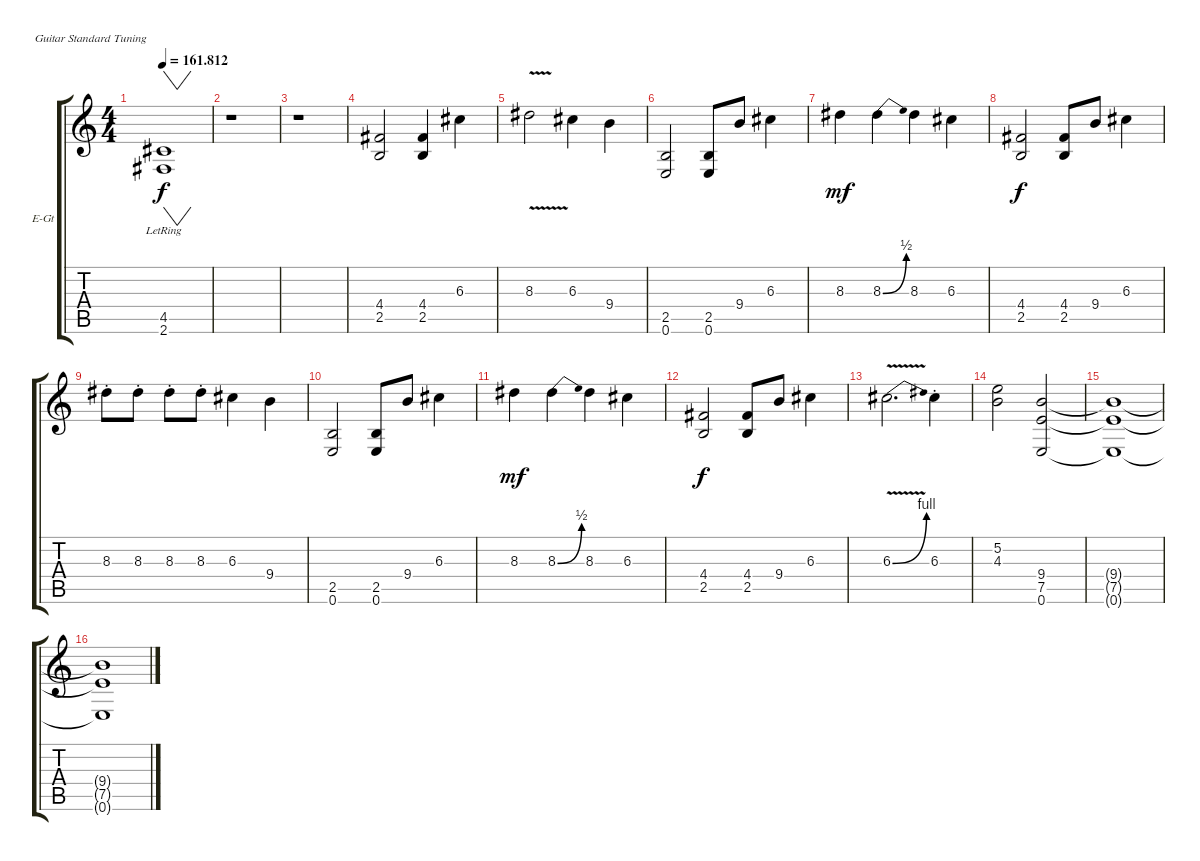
\bracketExtendMode groupsimilarinstruments
\firstSystemTrackNameOrientation horizontal
\otherSystemsTrackNameOrientation horizontal
\track ("Guitar" "E-Gt") {solo instrument overdrivenguitar}
\staff {score tabs}
\tuning (E4 B3 G3 D3 A2 E2)
\ts (4 4)
\tempo
161.812
\accidentals auto
\clef g2
\ottava regular
\simile none
\ks c
(4.5{lr t} 2.6{lr t}).1{vw dy f} |
r.1 |
r.1 |
(4.4 2.5).2 (4.4 2.5).4 6.3.4 |
8.3{v}.2 6.3.4 9.4.4 |
(2.5 0.6).2 (2.5 0.6).8 9.4.8 6.3.4 |
8.3.4{dy mf} 8.3{be (bend 0 0 15 2)}.4 8.3.4 6.3.4 |
(4.4 2.5).2{dy f} (4.4 2.5).8 9.4.8 6.3.4 |
8.3{st}.8 8.3{st}.8 8.3{st}.8 8.3{st}.8 6.3.4 9.4.4 |
(2.5 0.6).2 (2.5 0.6).8 9.4.8 6.3.4 |
8.3.4{dy mf} 8.3{be (bend 0 0 15 2)}.4 8.3.4 6.3.4 |
(4.4 2.5).2{dy f} (4.4 2.5).8 9.4.8 6.3.4 |
6.3{be (bend 0 0 3.5999999999999996 4) v}.2{d} 6.3{st}.4 |
(4.3 5.2).2 (9.4 0.6 7.5).2 |
(0.6{t} 7.5{t} 9.4{t}).1 |
(0.6{t} 7.5{t} 9.4{t}).1
